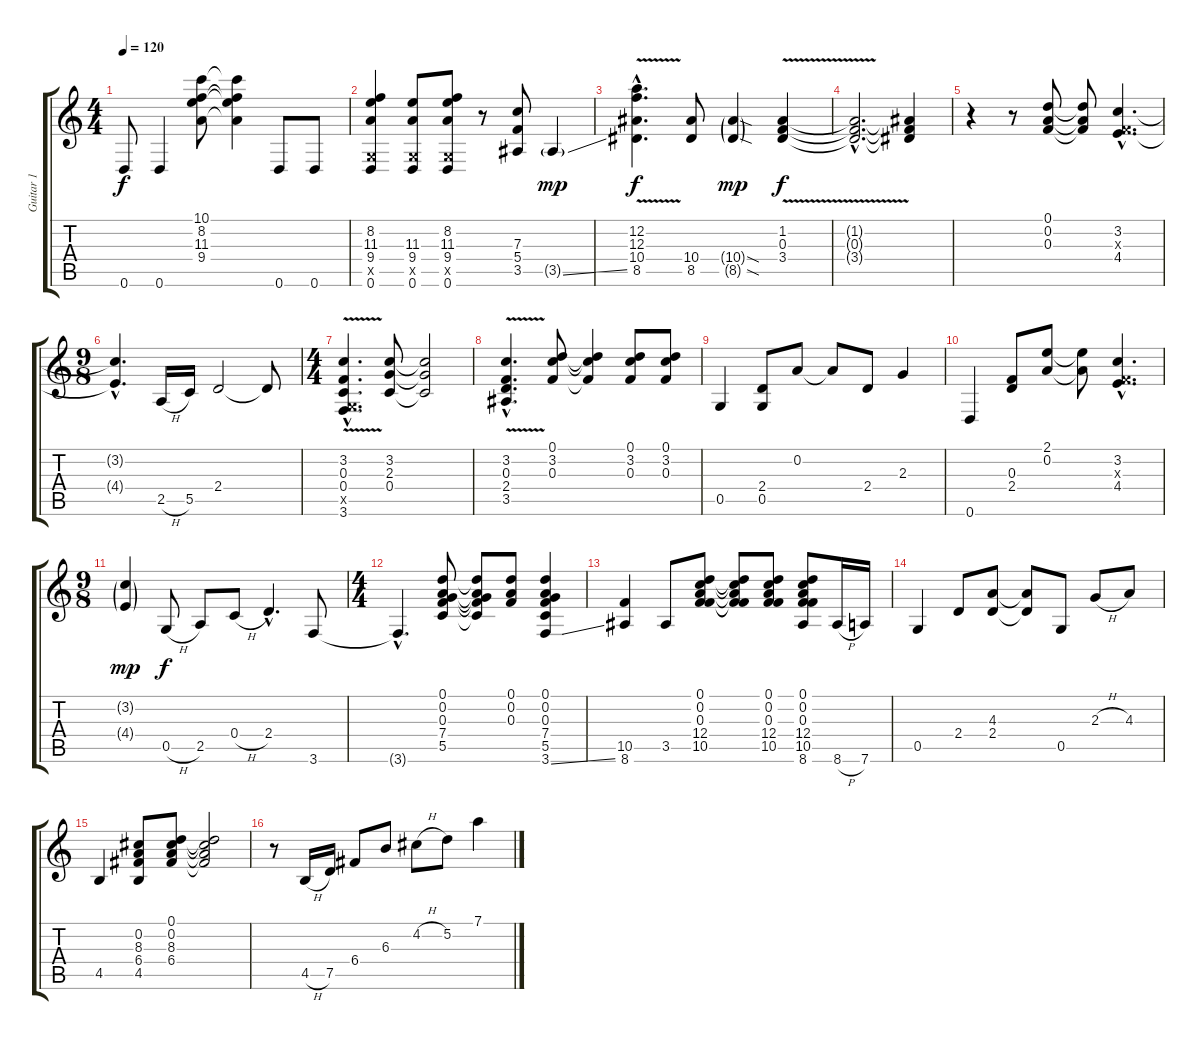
\track ("Guitar 1" "Guitar 1") {instrument acousticguitarsteel}
\staff {score tabs}
\tuning (D4 A3 F3 C3 G2 D2) {hide}
\ts (4 4)
\tempo 120
\clef g2
\ks c
0.6.8{dy f} 0.6.4 (10.1 8.2 11.3 9.4).8 (10.1{t} 8.2{t} 11.3{t} 9.4{t}).4 0.6.8 0.6.8 |
(8.2 11.3 9.4 0.5{x} 0.6).4 (11.3 9.4 0.5{x} 0.6).8 (8.2 11.3 9.4 0.5{x} 0.6).8 r.8 (7.3 5.4 3.5).8 3.5{ss g}.4{dy mp} |
(12.2{v hac} 12.3{hac} 10.4{hac} 8.5{hac}).4{d dy f} (10.4 8.5).8 (10.4{sod g} 8.5{sod g}).4{dy mp} (1.2 0.3 3.4{v}).4{dy f} |
(1.2{hac t} 0.3{hac t} 3.4{hac t}).2{d} (1.2{t} 0.3{t} 3.4{t}).4 |
r.4 r.8 (0.1 0.2 0.3).8 (0.1{t} 0.2{t} 0.3{t}).8 (3.2{hac} 0.3{hac x} 4.4{hac}).4{d} |
\ts (9 8)
(3.2{hac t} 4.4{hac t}).4{d} 2.5{h}.16 5.5.16 2.4.2 2.4{t}.8 |
\ts (4 4)
(3.2{v hac} 0.3{hac} 0.4{hac} 0.5{hac x} 3.6{hac}).4{d} (3.2 2.3 0.4).8 (3.2{t} 2.3{t} 0.4{t}).2 |
(3.2{hac} 0.3{hac} 2.4{hac} 3.5{v hac}).4{d} (0.1 3.2 0.3).8 (0.1{t} 3.2{t} 0.3{t}).4 (0.1 3.2 0.3).8 (0.1 3.2 0.3).8 |
0.5.4 (2.4 0.5).8 0.2.8 0.2{t}.8 2.4.8 2.3.4 |
0.6.4 (0.3 2.4).8 (2.1 0.2).8 (2.1{t} 0.2{t}).8 (3.2{hac} 0.3{hac x} 4.4{hac}).4{d} |
\ts (9 8)
(3.2{g} 4.4{g}).4{dy mp} 0.5{h}.8{dy f} 2.5.8 0.4{h}.8 2.4{hac}.4{d} 3.6.8 |
\ts (4 4)
3.6{hac t}.4{d} (0.1 0.2 0.3 7.4 5.5).8 (0.1{t} 0.2{t} 0.3{t} 7.4{t} 5.5{t}).8 (0.1 0.2 0.3).8 (0.1 0.2 0.3 7.4 5.5 3.6{ss}).4 |
(10.5 8.6).4 3.5.8 (0.1 0.2 0.3 12.4 10.5).8 (0.1{t} 0.2{t} 0.3{t} 12.4{t} 10.5{t}).8 (0.1 0.2 0.3 12.4 10.5).8 (0.1 0.2 0.3 12.4 10.5 8.6).8 8.6{h}.16 7.6.16 |
0.5.4 2.4.8 (4.3 2.4).8 (4.3{t} 2.4{t}).8 0.5.8 2.3{h}.8 4.3.8 |
4.5.4 (0.2 8.3 6.4 4.5).8 (0.1 0.2 8.3 6.4).8 (0.1{t} 0.2{t} 8.3{t} 6.4{t}).2 |
r.8 4.5{h}.16 7.5.16 6.4.8 6.3.8 4.2{h}.8 5.2.8 7.1.4
